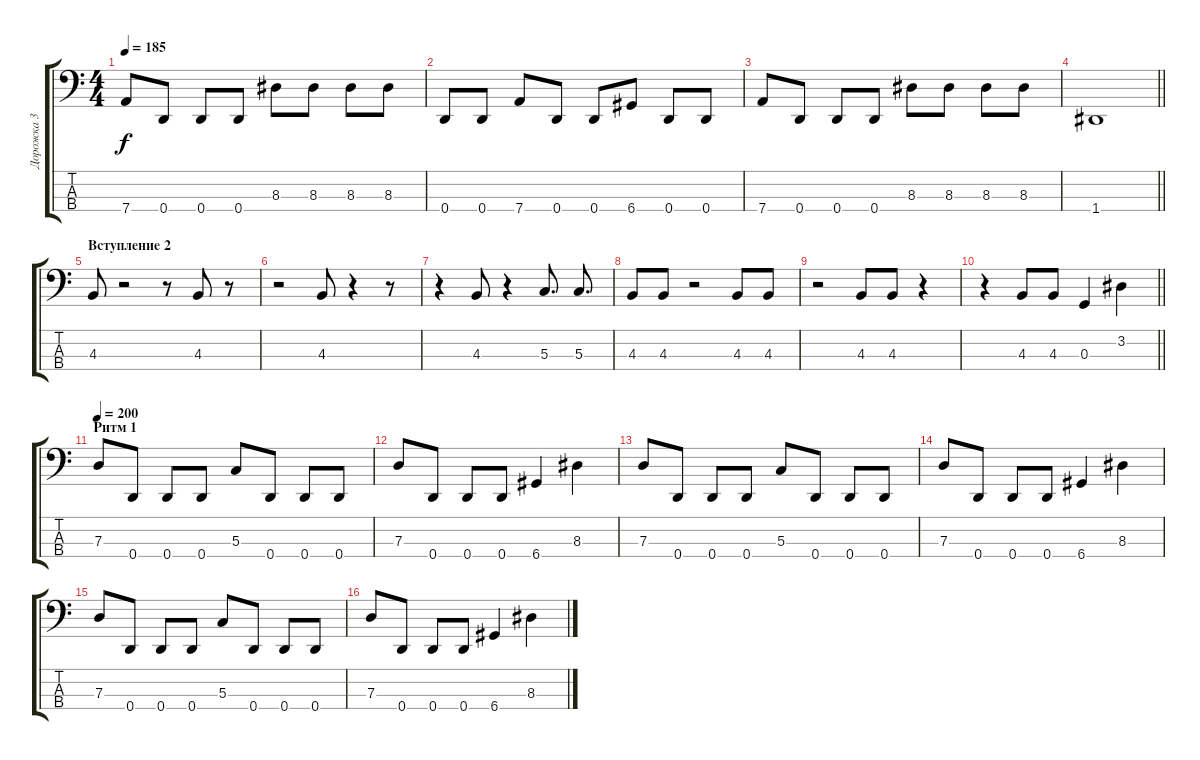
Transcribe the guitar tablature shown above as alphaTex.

\track ("Дорожка 3" "Дорожка 3") {instrument electricbasspick}
\staff {score tabs}
\tuning (F2 C2 G1 D1) {hide}
\ts (4 4)
\tempo 185
\clef f4
\ks c
7.4.8{dy f} 0.4.8 0.4.8 0.4.8 8.3.8 8.3.8 8.3.8 8.3.8 |
0.4.8 0.4.8 7.4.8 0.4.8 0.4.8 6.4.8 0.4.8 0.4.8 |
7.4.8 0.4.8 0.4.8 0.4.8 8.3.8 8.3.8 8.3.8 8.3.8 |
\barLineRight lightlight
1.4.1 |
\section ("" "Вступление 2")
4.3.8 r.2 r.8 4.3.8 r.8 |
r.2 4.3.8 r.4 r.8 |
r.4 4.3.8 r.4 5.3.8{d} 5.3.8{d} |
4.3.8 4.3.8 r.2 4.3.8 4.3.8 |
r.2 4.3.8 4.3.8 r.4 |
\barLineRight lightlight
r.4 4.3.8 4.3.8 0.3.4 3.2.4 |
\section ("" "Ритм 1")
\tempo 200
7.3.8 0.4.8 0.4.8 0.4.8 5.3.8 0.4.8 0.4.8 0.4.8 |
7.3.8 0.4.8 0.4.8 0.4.8 6.4.4 8.3.4 |
7.3.8 0.4.8 0.4.8 0.4.8 5.3.8 0.4.8 0.4.8 0.4.8 |
7.3.8 0.4.8 0.4.8 0.4.8 6.4.4 8.3.4 |
7.3.8 0.4.8 0.4.8 0.4.8 5.3.8 0.4.8 0.4.8 0.4.8 |
7.3.8 0.4.8 0.4.8 0.4.8 6.4.4 8.3.4
